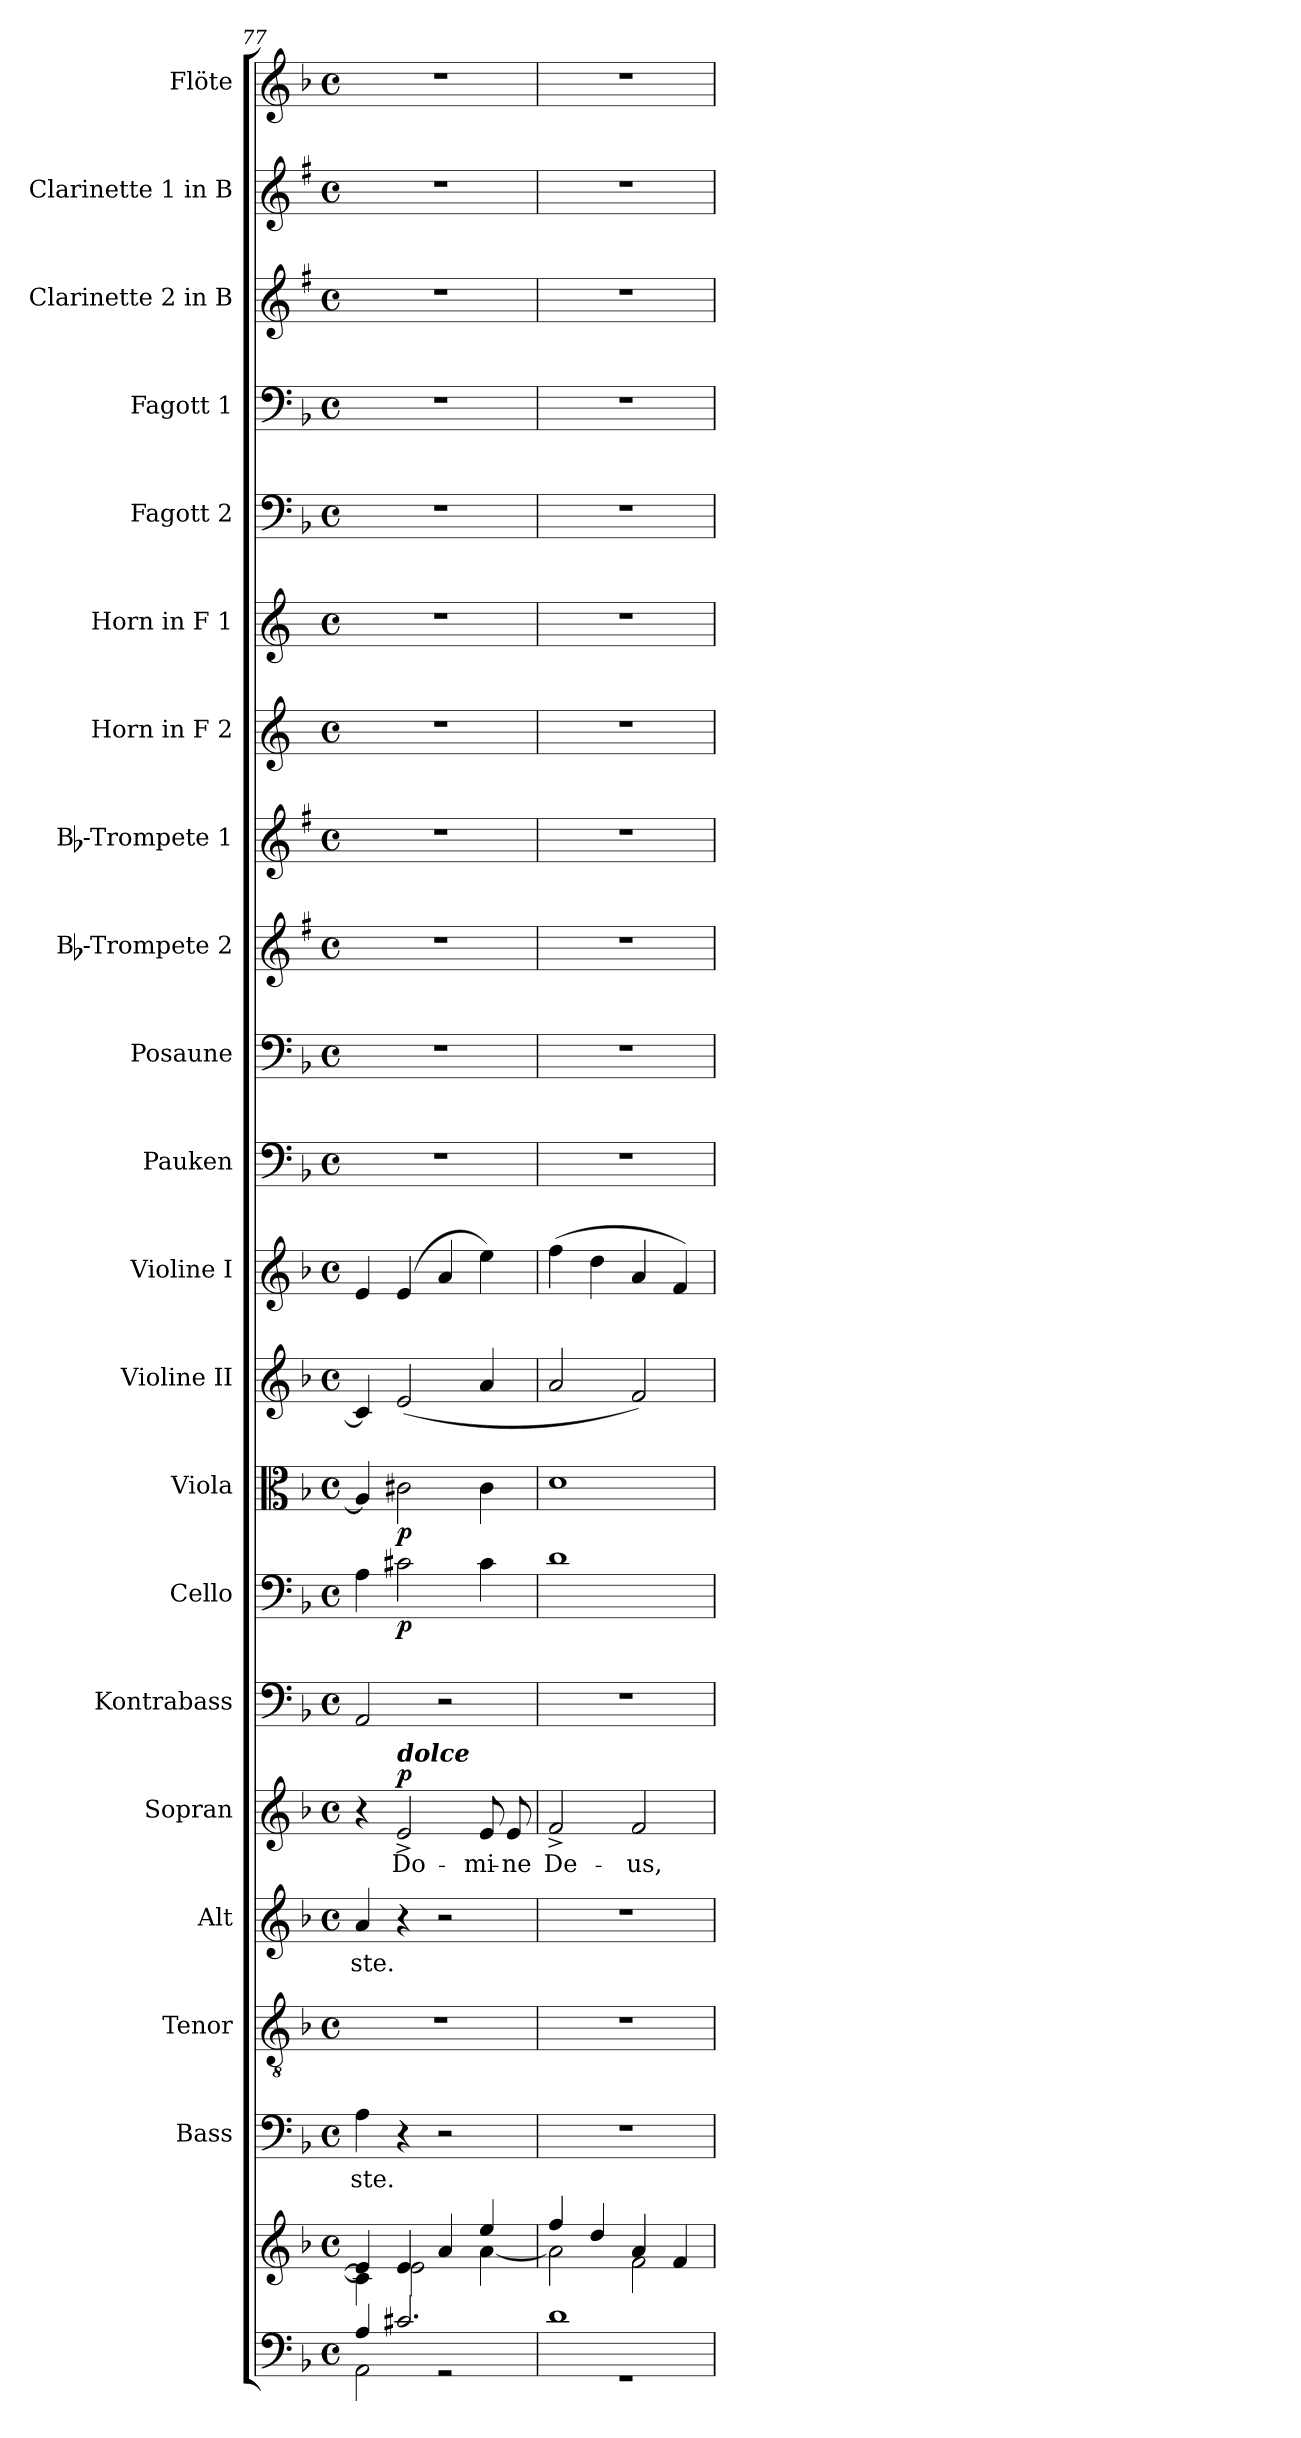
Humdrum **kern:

**kern	**kern	**kern	**text	**kern	**kern	**text	**kern	**text	**dynam	**kern	**kern	**dynam	**kern	**dynam	**kern	**kern	**kern	**kern	**kern	**kern	**kern	**kern	**kern	**kern	**kern	**kern	**kern
*part21	*part21	*part20	*part20	*part19	*part18	*part18	*part17	*part17	*part17	*part16	*part15	*part15	*part14	*part14	*part13	*part12	*part11	*part10	*part9	*part8	*part7	*part6	*part5	*part4	*part3	*part2	*part1
*staff22	*staff21	*staff20	*staff20	*staff19	*staff18	*staff18	*staff17	*staff17	*staff17	*staff16	*staff15	*staff15	*staff14	*staff14	*staff13	*staff12	*staff11	*staff10	*staff9	*staff8	*staff7	*staff6	*staff5	*staff4	*staff3	*staff2	*staff1
*	*	*I"Bass	*	*I"Tenor	*I"Alt	*	*I"Sopran	*	*	*I"Kontrabass	*I"Cello	*	*I"Viola	*	*I"Violine II	*I"Violine I	*I"Pauken	*I"Posaune	*I"Bb-Trompete 2	*I"Bb-Trompete 1	*I"Horn in F 2	*I"Horn in F 1	*I"Fagott 2	*I"Fagott 1	*I"Clarinette 2 in B	*I"Clarinette 1 in B	*I"Flöte
*	*	*I'B.	*	*I'T.	*I'A.	*	*I'S.	*	*	*I'Kb.	*	*	*I'Vla.	*	*I'Vl. II	*I'Vl. I	*I'Pk.	*I'Pos.	*I'Bb Trp. 2	*I'Bb Trp. 1	*	*	*I'Fg. 2	*I'Fg. 1	*I'Clar. 2	*I'Clar.1	*I'Fl.
!!LO:PB:g=z
*clefF4	*clefG2	*clefF4	*	*clefGv2	*clefG2	*	*clefG2	*	*	*clefF4	*clefF4	*	*clefC3	*	*clefG2	*clefG2	*clefF4	*clefF4	*clefG2	*clefG2	*clefG2	*clefG2	*clefF4	*clefF4	*clefG2	*clefG2	*clefG2
*	*	*	*	*	*	*	*	*	*	*ITrd7c12	*	*	*	*	*	*	*	*	*ITrd1c2	*ITrd1c2	*ITrd4c7	*ITrd4c7	*	*	*ITrd1c2	*ITrd1c2	*
*k[b-]	*k[b-]	*k[b-]	*	*k[b-]	*k[b-]	*	*k[b-]	*	*	*k[b-]	*k[b-]	*	*k[b-]	*	*k[b-]	*k[b-]	*k[b-]	*k[b-]	*k[b-]	*k[b-]	*k[b-]	*k[b-]	*k[b-]	*k[b-]	*k[b-]	*k[b-]	*k[b-]
*F:	*F:	*F:	*	*F:	*F:	*	*F:	*	*	*F:	*F:	*	*F:	*	*F:	*F:	*F:	*F:	*F:	*F:	*F:	*F:	*F:	*F:	*F:	*F:	*F:
*M4/4	*M4/4	*M4/4	*	*M4/4	*M4/4	*	*M4/4	*	*	*M4/4	*M4/4	*	*M4/4	*	*M4/4	*M4/4	*M4/4	*M4/4	*M4/4	*M4/4	*M4/4	*M4/4	*M4/4	*M4/4	*M4/4	*M4/4	*M4/4
*met(c)	*met(c)	*met(c)	*	*met(c)	*met(c)	*	*met(c)	*	*	*met(c)	*met(c)	*	*met(c)	*	*met(c)	*met(c)	*met(c)	*met(c)	*met(c)	*met(c)	*met(c)	*met(c)	*met(c)	*met(c)	*met(c)	*met(c)	*met(c)
=77	=77	=77	=77	=77	=77	=77	=77	=77	=77	=77	=77	=77	=77	=77	=77	=77	=77	=77	=77	=77	=77	=77	=77	=77	=77	=77	=77
*^	*^	*	*	*	*	*	*	*	*	*	*	*	*	*	*	*	*	*	*	*	*	*	*	*	*	*	*
!	!	!	!	!	!LO:LY:b	!	!	!LO:LY:b	!	!	!	!	!	!	!	!	!	!	!	!	!	!	!	!	!	!	!	!	!
4A/	2AA\	4e/]	4c#\]	4A\	-ste.	1r	4a/	-ste.	4r	.	.	2AAA/	4A\	.	4A/]	.	4c#/]	4e/	1r	1r	1r	1r	1r	1r	1r	1r	1r	1r	1r
!	!	!	!	!	!	!	!	!	!LO:TX:a:Bi:t=dolce	!	!	!	!	!	!	!	!	!	!	!	!	!	!	!	!	!	!	!	!
!	!	!	!	!	!	!	!	!	!	!LO:LY:b	!LO:DY:a	!	!	!LO:DY:b	!	!LO:DY:b	!	!	!	!	!	!	!	!	!	!	!	!	!
2.c#X/	.	4e/	2e\	4r	.	.	4r	.	2e^>/	Do-	p	.	2c#X\	p	2c#X\	p	(<2e/	(4e/	.	.	.	.	.	.	.	.	.	.	.
.	2r	4a/	.	2r	.	.	2r	.	.	.	.	2r	.	.	.	.	.	4a/	.	.	.	.	.	.	.	.	.	.	.
!	!	!	!	!	!	!	!	!	!	!LO:LY:b	!	!	!	!	!	!	!	!	!	!	!	!	!	!	!	!	!	!	!
.	.	4ee/	[<4a\	.	.	.	.	.	8e/	-mi-	.	.	4c#\	.	4c#\	.	4a/	4ee\)	.	.	.	.	.	.	.	.	.	.	.
!	!	!	!	!	!	!	!	!	!	!LO:LY:b	!	!	!	!	!	!	!	!	!	!	!	!	!	!	!	!	!	!	!
.	.	.	.	.	.	.	.	.	8e/	-ne	.	.	.	.	.	.	.	.	.	.	.	.	.	.	.	.	.	.	.
=78	=78	=78	=78	=78	=78	=78	=78	=78	=78	=78	=78	=78	=78	=78	=78	=78	=78	=78	=78	=78	=78	=78	=78	=78	=78	=78	=78	=78	=78
!	!	!	!	!	!	!	!	!	!	!LO:LY:b	!	!	!	!	!	!	!	!	!	!	!	!	!	!	!	!	!	!	!
1d	1rAA	4ff/	2a\]	1r	.	1r	1r	.	2f^>/	De-	.	1r	1d	.	1d	.	2a/	(>4ff\	1r	1r	1r	1r	1r	1r	1r	1r	1r	1r	1r
.	.	4dd/	.	.	.	.	.	.	.	.	.	.	.	.	.	.	.	4dd\	.	.	.	.	.	.	.	.	.	.	.
!	!	!	!	!	!	!	!	!	!	!LO:LY:b	!	!	!	!	!	!	!	!	!	!	!	!	!	!	!	!	!	!	!
.	.	4a/	2f\	.	.	.	.	.	2f/	-us,	.	.	.	.	.	.	2f/)	4a/	.	.	.	.	.	.	.	.	.	.	.
.	.	4f/	.	.	.	.	.	.	.	.	.	.	.	.	.	.	.	4f/)	.	.	.	.	.	.	.	.	.	.	.
*v	*v	*	*	*	*	*	*	*	*	*	*	*	*	*	*	*	*	*	*	*	*	*	*	*	*	*	*	*	*
*	*v	*v	*	*	*	*	*	*	*	*	*	*	*	*	*	*	*	*	*	*	*	*	*	*	*	*	*	*
=	=	=	=	=	=	=	=	=	=	=	=	=	=	=	=	=	=	=	=	=	=	=	=	=	=	=	=
*-	*-	*-	*-	*-	*-	*-	*-	*-	*-	*-	*-	*-	*-	*-	*-	*-	*-	*-	*-	*-	*-	*-	*-	*-	*-	*-	*-
